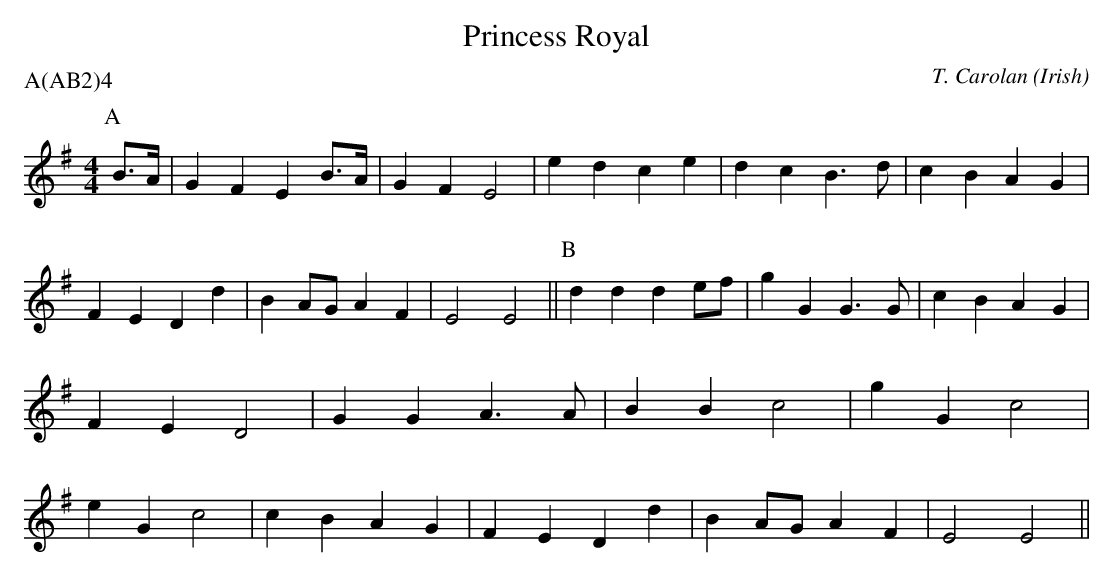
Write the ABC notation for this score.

X:1
T:Princess Royal
M:4/4
C:T. Carolan
O:Irish
P:A(AB2)4
K:Em
P:A
B>A | G2 F2 E2 B>A | G2 F2 E4    | e2 d2 c2 e2 | d2 c2 B3 \
  d | c2 B2 A2 G2  | F2 E2 D2 d2 | B2 AG A2 F2 | E4    E4 ||\
P:B
d2 d2 d2 ef  | g2 G2 G3 G  | c2 B2 A2 G2 | F2 E2 D4   |\
G2 G2 A3 A   | B2 B2 c4    | g2 G2 c4    | e2 G2 c4   |\
c2 B2 A2 G2  | F2 E2 D2 d2 | B2 AG A2 F2 | E4    E4   ||
